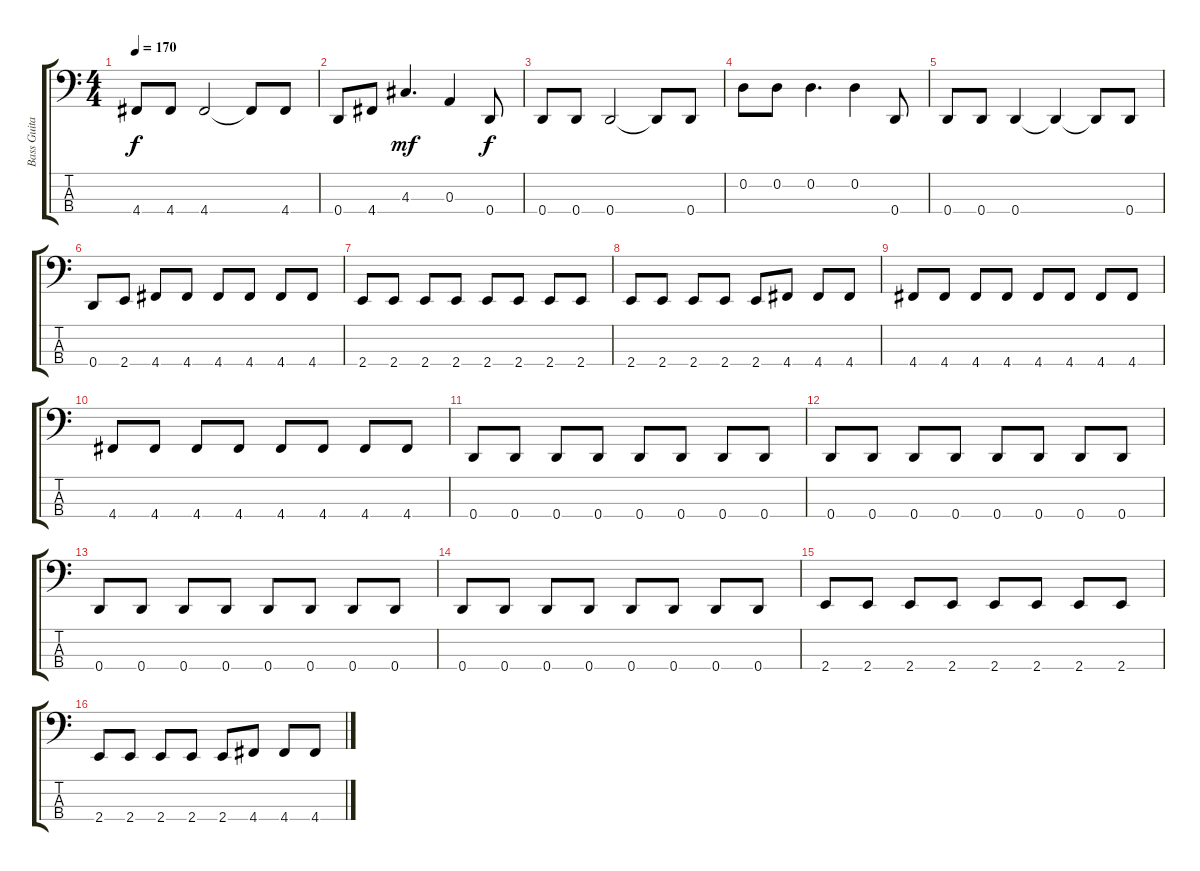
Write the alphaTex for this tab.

\track ("Bass Guitar" "Bass Guita") {instrument electricbassfinger}
\staff {score tabs}
\tuning (G2 D2 A1 D1) {hide}
\ts (4 4)
\tempo 170
\clef f4
\ks c
4.4.8{dy f} 4.4.8 4.4.2 4.4{t}.8 4.4.8 |
0.4.8 4.4.8 4.3.4{d dy mf} 0.3.4 0.4.8{dy f} |
0.4.8 0.4.8 0.4.2 0.4{t}.8 0.4.8 |
0.2.8 0.2.8 0.2.4{d} 0.2.4 0.4.8 |
0.4.8 0.4.8 0.4.4 0.4{t}.4 0.4{t}.8 0.4.8 |
0.4.8 2.4.8 4.4.8 4.4.8 4.4.8 4.4.8 4.4.8 4.4.8 |
2.4.8 2.4.8 2.4.8 2.4.8 2.4.8 2.4.8 2.4.8 2.4.8 |
2.4.8 2.4.8 2.4.8 2.4.8 2.4.8 4.4.8 4.4.8 4.4.8 |
4.4.8 4.4.8 4.4.8 4.4.8 4.4.8 4.4.8 4.4.8 4.4.8 |
4.4.8 4.4.8 4.4.8 4.4.8 4.4.8 4.4.8 4.4.8 4.4.8 |
0.4.8 0.4.8 0.4.8 0.4.8 0.4.8 0.4.8 0.4.8 0.4.8 |
0.4.8 0.4.8 0.4.8 0.4.8 0.4.8 0.4.8 0.4.8 0.4.8 |
0.4.8 0.4.8 0.4.8 0.4.8 0.4.8 0.4.8 0.4.8 0.4.8 |
0.4.8 0.4.8 0.4.8 0.4.8 0.4.8 0.4.8 0.4.8 0.4.8 |
2.4.8 2.4.8 2.4.8 2.4.8 2.4.8 2.4.8 2.4.8 2.4.8 |
2.4.8 2.4.8 2.4.8 2.4.8 2.4.8 4.4.8 4.4.8 4.4.8
